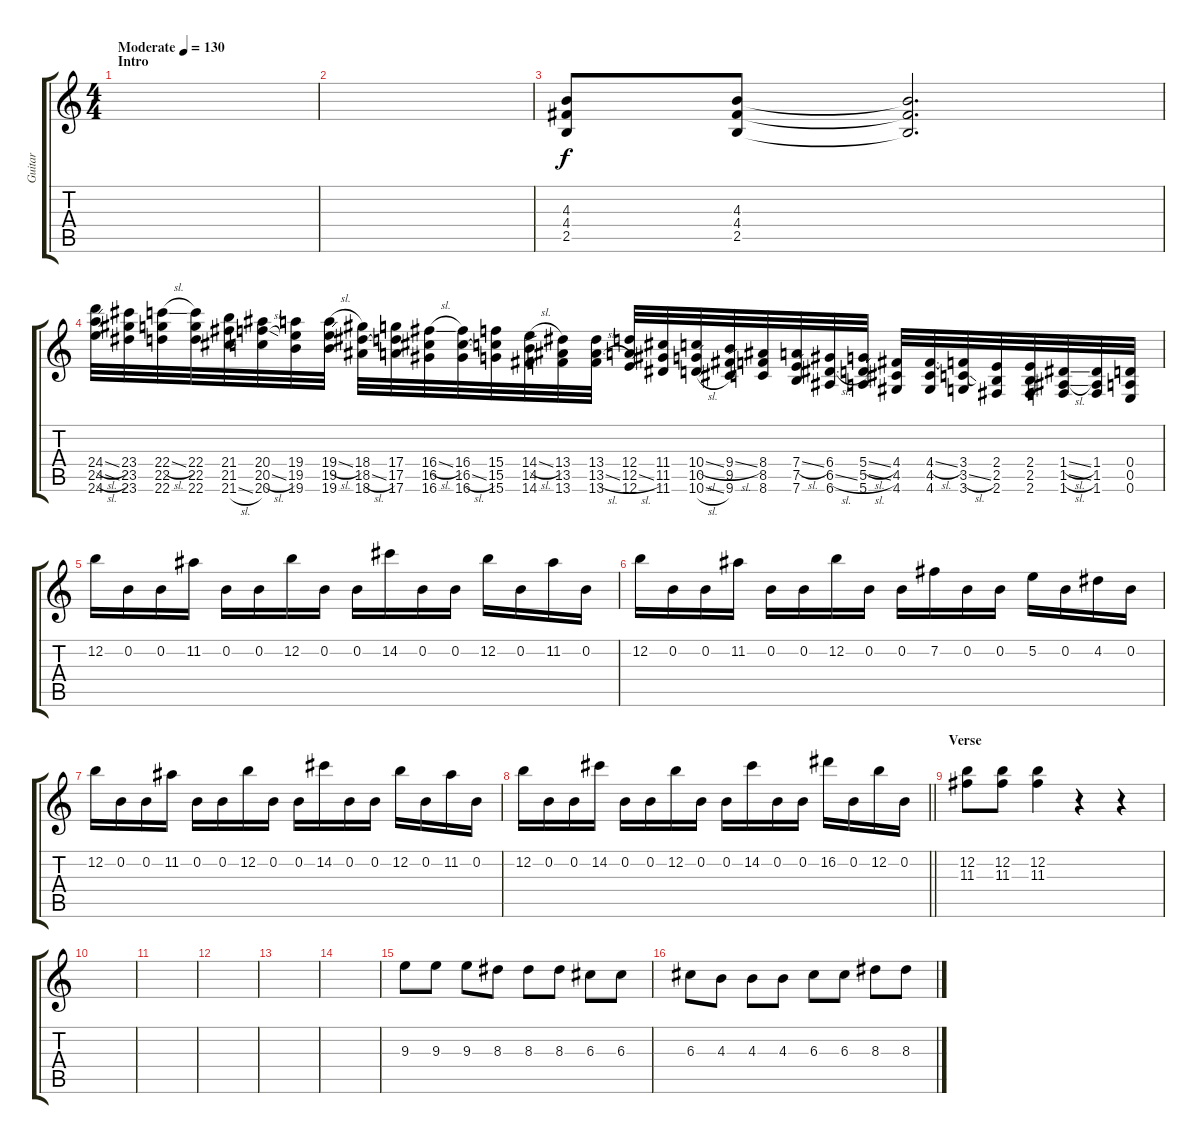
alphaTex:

\track ("Guitar" "Guitar") {instrument distortionguitar}
\staff {score tabs}
\tuning (E4 B3 G3 D3 A2 E2) {hide}
\ts (4 4)
\section ("" "Intro")
\tempo (130 "Moderate")
\clef g2
\ks c
|
|
(4.3 4.4 2.5).8{volume 10} (4.3 4.4 2.5).8 (4.3{t} 4.4{t} 2.5{t}).2{d} |
(24.4{sl} 24.5{sl} 24.6).32 (23.4 23.5 23.6).32 (22.4{sl} 22.5 22.6).32 (22.4 22.5 22.6).32 (21.4 21.5 21.6{sl}).32 (20.4 20.5{sl} 20.6).32 (19.4 19.5 19.6).32 (19.4{sl} 19.5 19.6).32 (18.4 18.5{sl} 18.6).32 (17.4 17.5 17.6).32 (16.4{sl} 16.5 16.6).32 (16.4 16.5{sl} 16.6).32 (15.4 15.5 15.6).32 (14.4{sl} 14.5 14.6).32 (13.4 13.5 13.6).32 (13.4 13.5{sl} 13.6).32 (12.4 12.5{sl} 12.6).32 (11.4 11.5 11.6).32 (10.4{sl} 10.5 10.6{sl}).32 (9.4{sl} 9.5 9.6).32 (8.4 8.5 8.6).32 (7.4{sl} 7.5 7.6).32 (6.4 6.5{sl} 6.6).32 (5.4{sl} 5.5{sl} 5.6).32 (4.4 4.5 4.6).32 (4.4{sl} 4.5 4.6).32 (3.4 3.5{sl} 3.6).32 (2.4 2.5 2.6).32 (2.4 2.5 2.6).32 (1.4{sl} 1.5{sl} 1.6).32 (1.4 1.5 1.6).32 (0.4 0.5 0.6).32 |
12.2.16{volume 11} 0.2.16 0.2.16 11.2.16 0.2.16 0.2.16 12.2.16 0.2.16 0.2.16 14.2.16 0.2.16 0.2.16 12.2.16 0.2.16 11.2.16 0.2.16 |
12.2.16 0.2.16 0.2.16 11.2.16 0.2.16 0.2.16 12.2.16 0.2.16 0.2.16 7.2.16 0.2.16 0.2.16 5.2.16 0.2.16 4.2.16 0.2.16 |
12.2.16 0.2.16 0.2.16 11.2.16 0.2.16 0.2.16 12.2.16 0.2.16 0.2.16 14.2.16 0.2.16 0.2.16 12.2.16 0.2.16 11.2.16 0.2.16 |
\barLineRight lightlight
12.2.16 0.2.16 0.2.16 14.2.16 0.2.16 0.2.16 12.2.16 0.2.16 0.2.16 14.2.16 0.2.16 0.2.16 16.2.16 0.2.16 12.2.16 0.2.16 |
\section ("" "Verse")
(12.2 11.3).8 (12.2 11.3).8 (12.2 11.3).4 r.4 r.4 |
|
|
|
|
|
9.3.8 9.3.8 9.3.8 8.3.8 8.3.8 8.3.8 6.3.8 6.3.8 |
6.3.8 4.3.8 4.3.8 4.3.8 6.3.8 6.3.8 8.3.8 8.3.8
